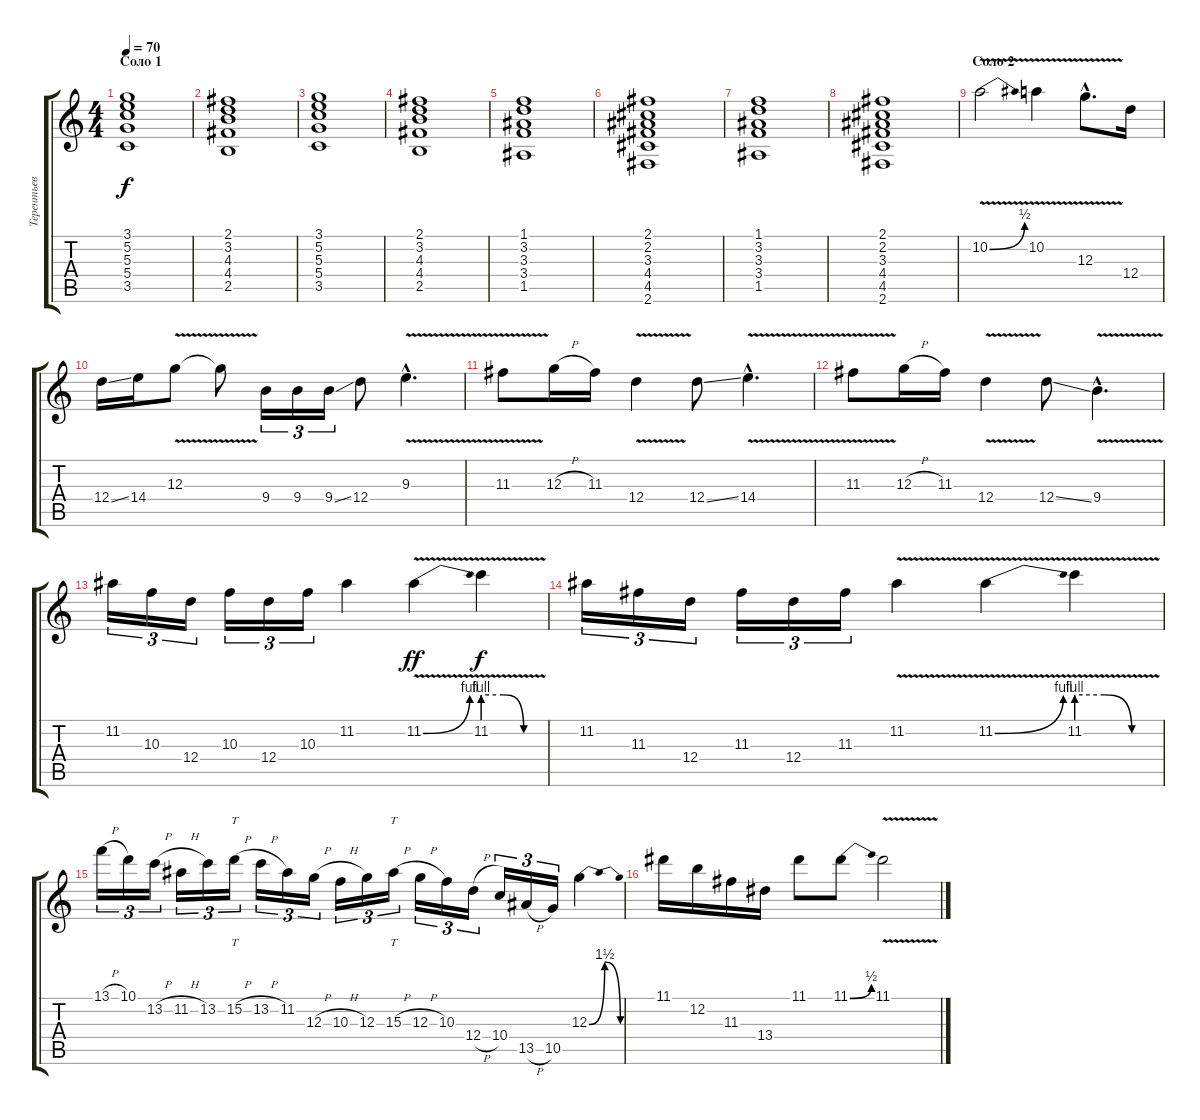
\track ("Терентьев" "Терентьев") {instrument acousticguitarsteel}
\staff {score tabs}
\tuning (E4 B3 G3 D3 A2 E2) {hide}
\ts (4 4)
\section ("" "Соло 1")
\tempo 70
\clef g2
\ks c
(3.1 5.2 5.3 5.4 3.5).1{dy f volume 9 instrument electricguitarclean} |
(2.1 3.2 4.3 4.4 2.5).1 |
(3.1 5.2 5.3 5.4 3.5).1 |
(2.1 3.2 4.3 4.4 2.5).1 |
(1.1 3.2 3.3 3.4 1.5).1 |
(2.1 2.2 3.3 4.4 4.5 2.6).1 |
(1.1 3.2 3.3 3.4 1.5).1 |
(2.1 2.2 3.3 4.4 4.5 2.6).1 |
\section ("" "Соло 2")
10.2{be (bend 0 0 60 2) v}.2{volume 14 instrument overdrivenguitar} 10.2{v}.4 12.3{v hac}.8{d} 12.4.16 |
12.4{ss}.16 14.4.16 12.3{v}.8 12.3{t}.8 9.4.16{tu (3 2)} 9.4.16{tu (3 2)} 9.4{ss}.16{tu (3 2)} 12.4.8 9.3{v hac}.4{d} |
11.3{v}.8 12.3{h}.16 11.3.16 12.4{v}.4 12.4{ss}.8 14.4{v hac}.4{d} |
11.3{v}.8 12.3{h}.16 11.3.16 12.4{v}.4 12.4{ss}.8 9.4{v hac}.4{d} |
11.2.16{tu (3 2)} 10.3.16{tu (3 2)} 12.4.16{tu (3 2)} 10.3.16{tu (3 2)} 12.4.16{tu (3 2)} 10.3.16{tu (3 2)} 11.2.4 11.2{be (bend 0 0 60 4) v}.4{dy ff} 11.2{be (custom 0 4 20 4 40 0 60 0) v}.4{dy f} |
11.2.16{tu (3 2)} 11.3.16{tu (3 2)} 12.4.16{tu (3 2)} 11.3.16{tu (3 2)} 12.4.16{tu (3 2)} 11.3.16{tu (3 2)} 11.2{v}.4 11.2{be (bend 0 0 60 4) v}.4 11.2{be (custom 0 4 20 4 40 0 60 0) v}.4 |
13.1{h}.16{tu (3 2)} 10.1.16{tu (3 2)} 13.2{h}.16{tu (3 2)} 11.2{h}.16{tu (3 2)} 13.2.16{tu (3 2)} 15.2{h}.16{tt tu (3 2)} 13.2{h}.16{tu (3 2)} 11.2.16{tu (3 2)} 12.3{h}.16{tu (3 2)} 10.3{h}.16{tu (3 2)} 12.3.16{tu (3 2)} 15.3{h}.16{tt tu (3 2)} 12.3{h}.16{tu (3 2)} 10.3.16{tu (3 2)} 12.4{h}.16{tu (3 2)} 10.4.16{tu (3 2)} 13.5{h}.16{tu (3 2)} 10.5.16{tu (3 2)} 12.3{be (bendrelease 0 0 30 6 30 6 60 0)}.4 |
11.1.16 12.2.16 11.3.16 13.4.16 11.1.8 11.1{be (bend 0 0 60 2)}.8 11.1{v}.2
